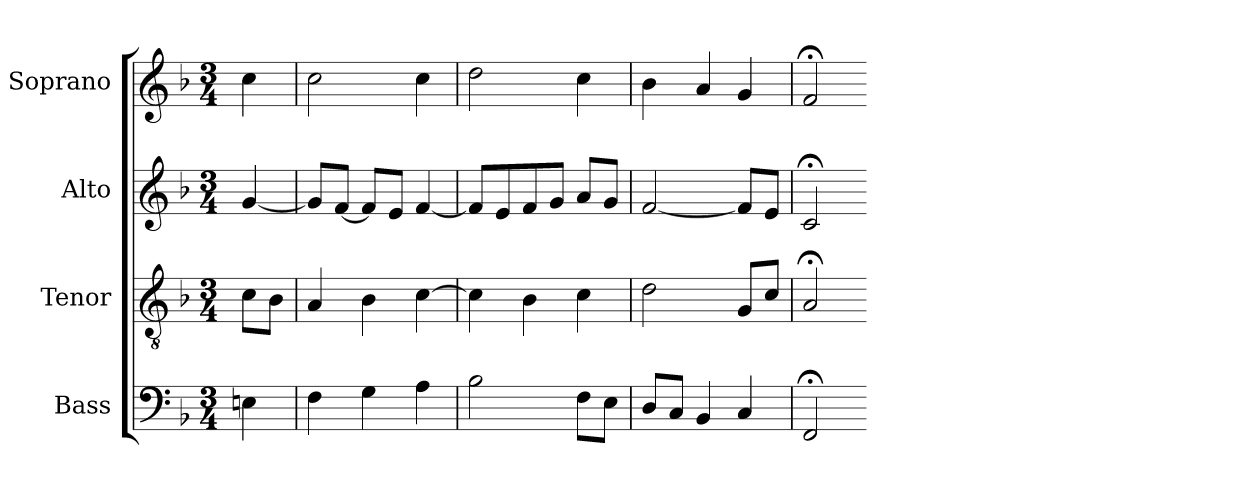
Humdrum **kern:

**kern	**kern	**kern	**kern
*part4	*part3	*part2	*part1
*staff4	*staff3	*staff2	*staff1
*I"Bass	*I"Tenor	*I"Alto	*I"Soprano
*I'B	*I'T	*I'A	*I'S
*clefF4	*clefGv2	*clefG2	*clefG2
*k[b-]	*k[b-]	*k[b-]	*k[b-]
*G:dor	*G:dor	*G:dor	*G:dor
*M3/4	*M3/4	*M3/4	*M3/4
*MM100	*MM100	*MM100	*MM100
=	=	=	=
4En	8cL	[4g	4cc
.	8B-J	.	.
=9	=9	=9	=9
4F	4A	8gL]	2cc
.	.	[8fJ	.
4G	4B-	8fL]	.
.	.	8eJ	.
4A	[4c	[4f	4cc
=10	=10	=10	=10
2B-	4c]	8fL]	2dd
.	.	8e	.
.	4B-	8f	.
.	.	8gJ	.
8FL	4c	8aL	4cc
8EJ	.	8gJ	.
=11	=11	=11	=11
8DL	2d	[2f	4b-
8CJ	.	.	.
4BB-	.	.	4a
4C	8GL	8fL]	4g
.	8cJ	8eJ	.
=12	=12	=12	=12
2FF;<	2A;<	2c;<	2f;<
=-	=-	=-	=-
*-	*-	*-	*-
